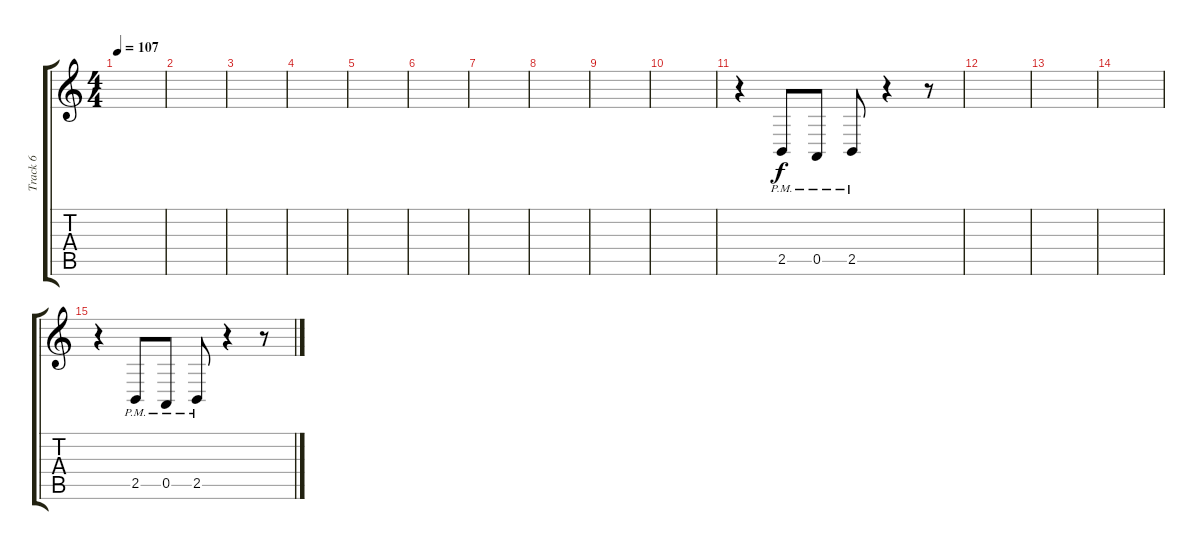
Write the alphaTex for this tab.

\track ("Track 6" "Track 6") {instrument tuba}
\staff {score tabs}
\tuning (E4 B3 G3 D3 A2 E2) {hide}
\ts (4 4)
\tempo 107
\tempo 106
\tempo 107
\clef g2
\ks c
|
|
|
|
|
|
|
|
|
|
r.4 2.5{pm}.8 0.5{pm}.8 2.5{pm}.8 r.4 r.8 |
|
|
|
r.4 2.5{pm}.8 0.5{pm}.8 2.5{pm}.8 r.4 r.8
